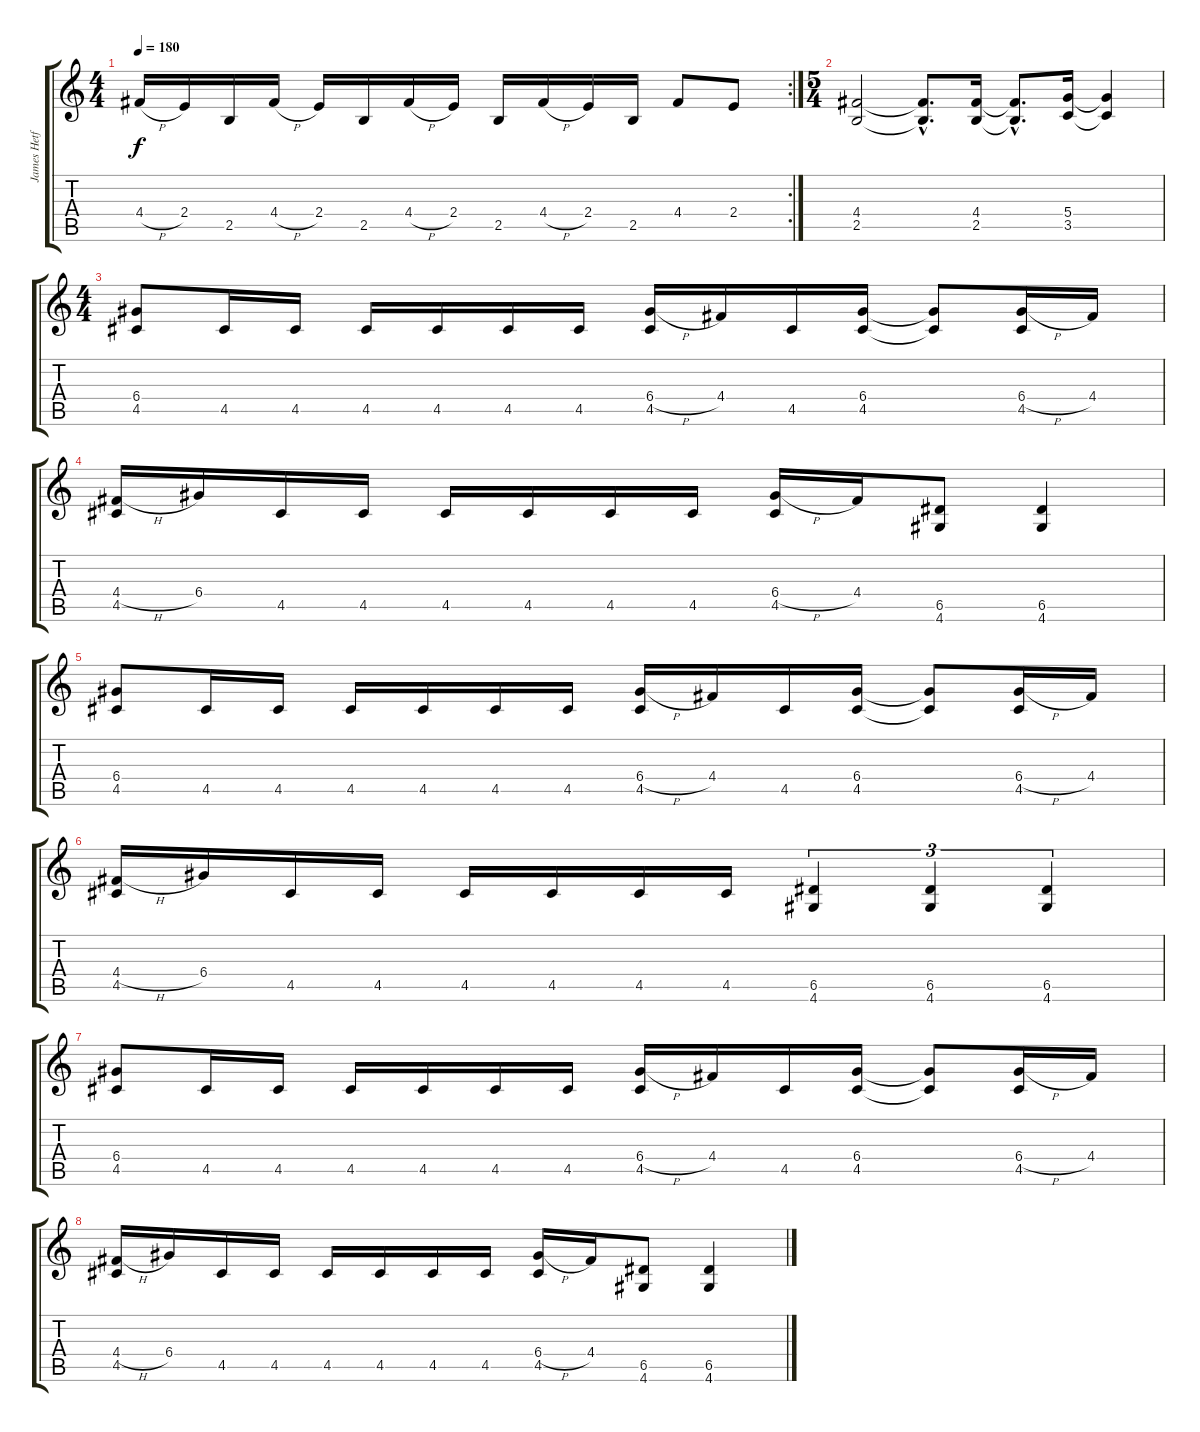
\track ("James Hetfield" "James Hetf") {instrument distortionguitar}
\staff {score tabs}
\tuning (E4 B3 G3 D3 A2 E2) {hide}
\rc 2
\ts (4 4)
\tempo 180
\clef g2
\ks c
4.4{h}.16{dy f} 2.4.16 2.5.16 4.4{h}.16 2.4.16 2.5.16 4.4{h}.16 2.4.16 2.5.16 4.4{h}.16 2.4.16 2.5.16 4.4.8 2.4.8 |
\ts (5 4)
(4.4 2.5).2 (4.4{hac t} 2.5{hac t}).8{d} (4.4 2.5).16 (4.4{hac t} 2.5{hac t}).8{d} (5.4 3.5).16 (5.4{t} 3.5{t}).4 |
\ts (4 4)
(6.4 4.5).8 4.5.16 4.5.16 4.5.16 4.5.16 4.5.16 4.5.16 (6.4{h} 4.5).16 4.4.16 4.5.16 (6.4 4.5).16 (6.4{t} 4.5{t}).8 (6.4{h} 4.5).16 4.4.16 |
(4.4{h} 4.5).16 6.4.16 4.5.16 4.5.16 4.5.16 4.5.16 4.5.16 4.5.16 (6.4{h} 4.5).16 4.4.16 (6.5 4.6).8 (6.5 4.6).4 |
(6.4 4.5).8 4.5.16 4.5.16 4.5.16 4.5.16 4.5.16 4.5.16 (6.4{h} 4.5).16 4.4.16 4.5.16 (6.4 4.5).16 (6.4{t} 4.5{t}).8 (6.4{h} 4.5).16 4.4.16 |
(4.4{h} 4.5).16 6.4.16 4.5.16 4.5.16 4.5.16 4.5.16 4.5.16 4.5.16 (6.5 4.6).4{tu (3 2)} (6.5 4.6).4{tu (3 2)} (6.5 4.6).4{tu (3 2)} |
(6.4 4.5).8 4.5.16 4.5.16 4.5.16 4.5.16 4.5.16 4.5.16 (6.4{h} 4.5).16 4.4.16 4.5.16 (6.4 4.5).16 (6.4{t} 4.5{t}).8 (6.4{h} 4.5).16 4.4.16 |
(4.4{h} 4.5).16 6.4.16 4.5.16 4.5.16 4.5.16 4.5.16 4.5.16 4.5.16 (6.4{h} 4.5).16 4.4.16 (6.5 4.6).8 (6.5 4.6).4
